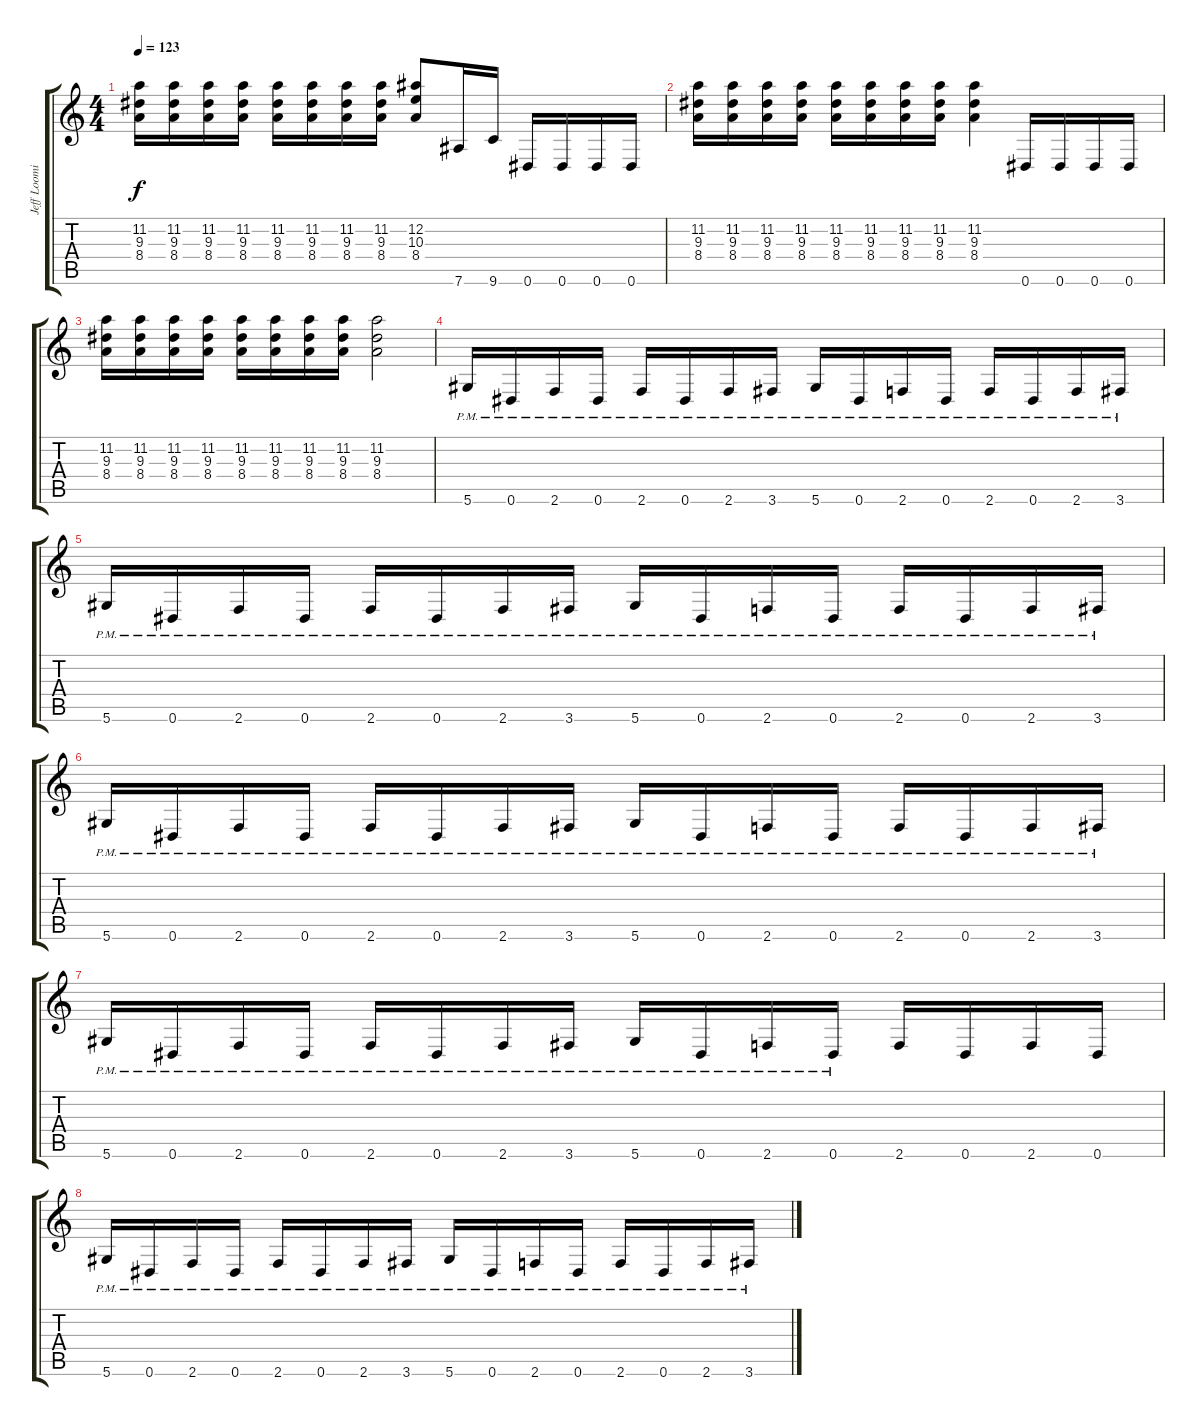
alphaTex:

\track ("Jeff Loomis" "Jeff Loomi") {instrument distortionguitar}
\staff {score tabs}
\tuning (Eb4 Bb3 Gb3 Db3 Ab2 Eb2) {hide}
\ts (4 4)
\tempo 123
\clef g2
\ks c
(11.2 9.3 8.4).16{dy f} (11.2 9.3 8.4).16 (11.2 9.3 8.4).16 (11.2 9.3 8.4).16 (11.2 9.3 8.4).16 (11.2 9.3 8.4).16 (11.2 9.3 8.4).16 (11.2 9.3 8.4).16 (12.2 10.3 8.4).8 7.6.16 9.6.16 0.6.16 0.6.16 0.6.16 0.6.16 |
(11.2 9.3 8.4).16 (11.2 9.3 8.4).16 (11.2 9.3 8.4).16 (11.2 9.3 8.4).16 (11.2 9.3 8.4).16 (11.2 9.3 8.4).16 (11.2 9.3 8.4).16 (11.2 9.3 8.4).16 (11.2 9.3 8.4).4 0.6.16 0.6.16 0.6.16 0.6.16 |
(11.2 9.3 8.4).16 (11.2 9.3 8.4).16 (11.2 9.3 8.4).16 (11.2 9.3 8.4).16 (11.2 9.3 8.4).16 (11.2 9.3 8.4).16 (11.2 9.3 8.4).16 (11.2 9.3 8.4).16 (11.2 9.3 8.4).2 |
5.6{pm}.16 0.6{pm}.16 2.6{pm}.16 0.6{pm}.16 2.6{pm}.16 0.6{pm}.16 2.6{pm}.16 3.6{pm}.16 5.6{pm}.16 0.6{pm}.16 2.6{pm}.16 0.6{pm}.16 2.6{pm}.16 0.6{pm}.16 2.6{pm}.16 3.6{pm}.16 |
5.6{pm}.16 0.6{pm}.16 2.6{pm}.16 0.6{pm}.16 2.6{pm}.16 0.6{pm}.16 2.6{pm}.16 3.6{pm}.16 5.6{pm}.16 0.6{pm}.16 2.6{pm}.16 0.6{pm}.16 2.6{pm}.16 0.6{pm}.16 2.6{pm}.16 3.6{pm}.16 |
5.6{pm}.16 0.6{pm}.16 2.6{pm}.16 0.6{pm}.16 2.6{pm}.16 0.6{pm}.16 2.6{pm}.16 3.6{pm}.16 5.6{pm}.16 0.6{pm}.16 2.6{pm}.16 0.6{pm}.16 2.6{pm}.16 0.6{pm}.16 2.6{pm}.16 3.6{pm}.16 |
5.6{pm}.16 0.6{pm}.16 2.6{pm}.16 0.6{pm}.16 2.6{pm}.16 0.6{pm}.16 2.6{pm}.16 3.6{pm}.16 5.6{pm}.16 0.6{pm}.16 2.6{pm}.16 0.6{pm}.16 2.6.16 0.6.16 2.6.16 0.6.16 |
5.6{pm}.16 0.6{pm}.16 2.6{pm}.16 0.6{pm}.16 2.6{pm}.16 0.6{pm}.16 2.6{pm}.16 3.6{pm}.16 5.6{pm}.16 0.6{pm}.16 2.6{pm}.16 0.6{pm}.16 2.6{pm}.16 0.6{pm}.16 2.6{pm}.16 3.6{pm}.16
